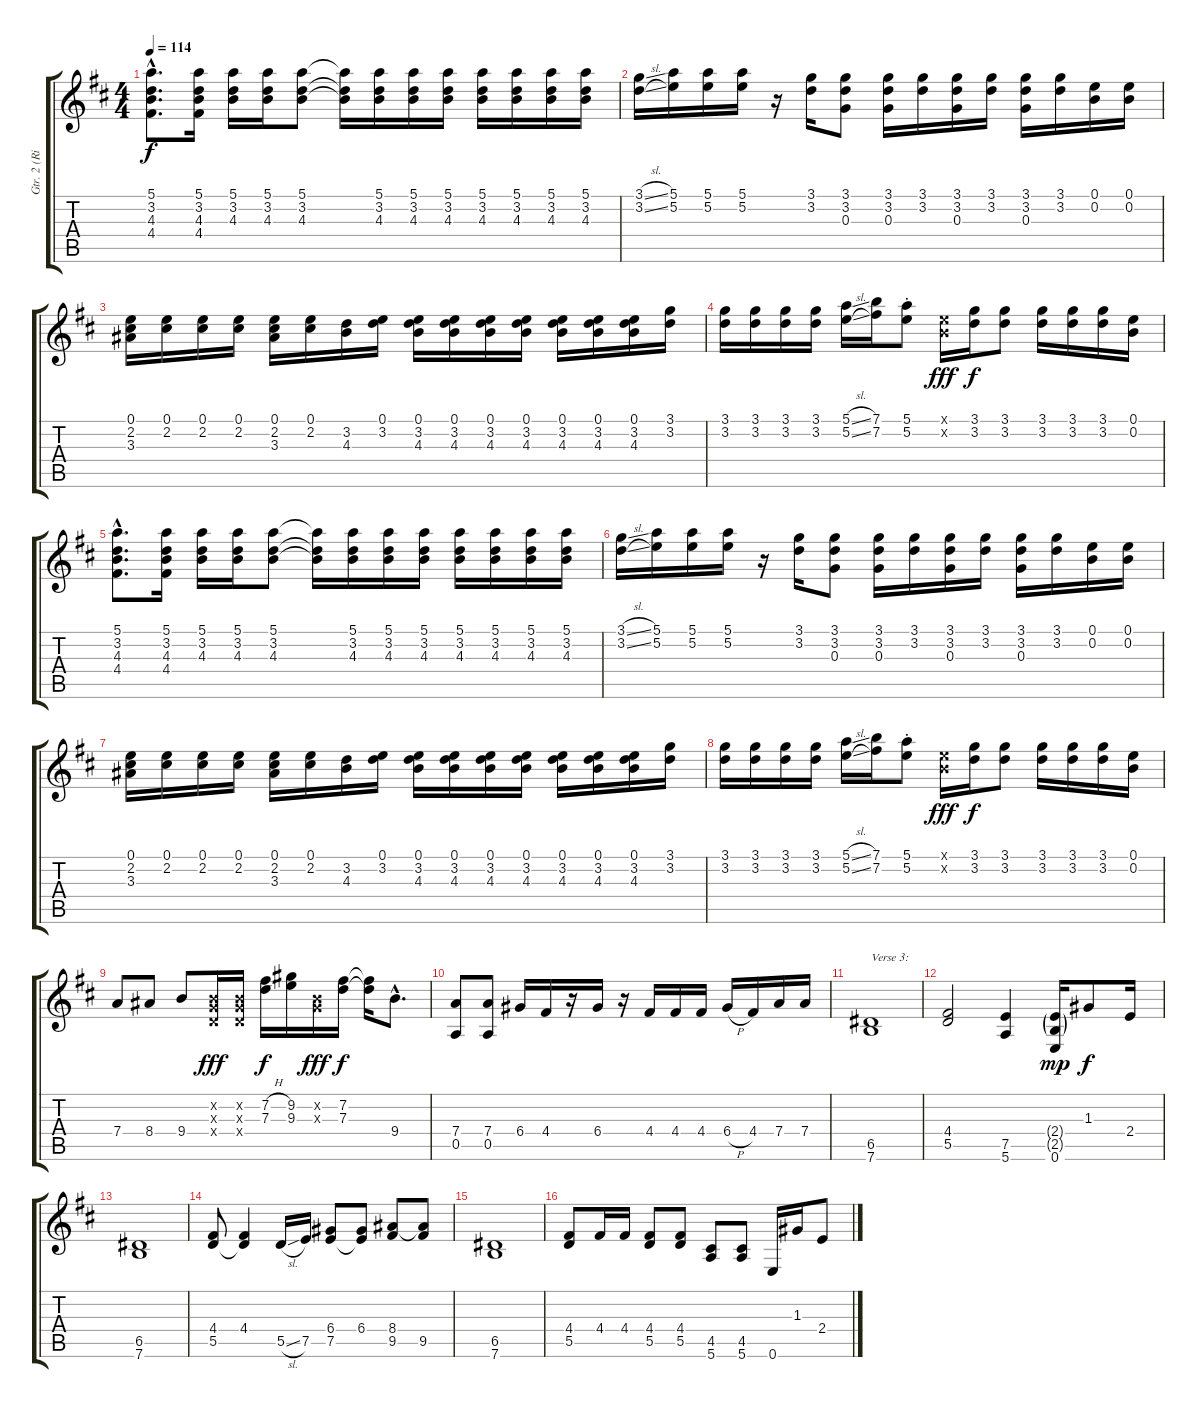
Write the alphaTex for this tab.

\track ("Gtr. 2 (Right Channel)" "Gtr. 2 (Ri") {instrument distortionguitar}
\staff {score tabs}
\tuning (E4 B3 G3 D3 A2 E2) {hide}
\ts (4 4)
\tempo 114
\clef g2
\ks bminor
(5.1{hac} 3.2{hac} 4.3{hac} 4.4{hac}).8{d dy f} (5.1 3.2 4.3 4.4).16 (5.1 3.2 4.3).16 (5.1 3.2 4.3).16 (5.1 3.2 4.3).8 (5.1{t} 3.2{t} 4.3{t}).16 (5.1 3.2 4.3).16 (5.1 3.2 4.3).16 (5.1 3.2 4.3).16 (5.1 3.2 4.3).16 (5.1 3.2 4.3).16 (5.1 3.2 4.3).16 (5.1 3.2 4.3).16 |
(3.1{sl} 3.2{sl}).16 (5.1 5.2).16 (5.1 5.2).16 (5.1 5.2).16 r.16 (3.1 3.2).16 (3.1 3.2 0.3).8 (3.1 3.2 0.3).16 (3.1 3.2).16 (3.1 3.2 0.3).16 (3.1 3.2).16 (3.1 3.2 0.3).16 (3.1 3.2).16 (0.1 0.2).16 (0.1 0.2).16 |
(0.1 2.2 3.3).16 (0.1 2.2).16 (0.1 2.2).16 (0.1 2.2).16 (0.1 2.2 3.3).16 (0.1 2.2).16 (3.2 4.3).16 (0.1 3.2).16 (0.1 3.2 4.3).16 (0.1 3.2 4.3).16 (0.1 3.2 4.3).16 (0.1 3.2 4.3).16 (0.1 3.2 4.3).16 (0.1 3.2 4.3).16 (0.1 3.2 4.3).16 (3.1 3.2).16 |
(3.1 3.2).16 (3.1 3.2).16 (3.1 3.2).16 (3.1 3.2).16 (5.1{sl} 5.2{sl}).16 (7.1 7.2).16 (5.1{st} 5.2{st}).8 (0.1{x} 0.2{x}).16{dy fff} (3.1 3.2).16{dy f} (3.1 3.2).8 (3.1 3.2).16 (3.1 3.2).16 (3.1 3.2).16 (0.1 0.2).16 |
(5.1{hac} 3.2{hac} 4.3{hac} 4.4{hac}).8{d} (5.1 3.2 4.3 4.4).16 (5.1 3.2 4.3).16 (5.1 3.2 4.3).16 (5.1 3.2 4.3).8 (5.1{t} 3.2{t} 4.3{t}).16 (5.1 3.2 4.3).16 (5.1 3.2 4.3).16 (5.1 3.2 4.3).16 (5.1 3.2 4.3).16 (5.1 3.2 4.3).16 (5.1 3.2 4.3).16 (5.1 3.2 4.3).16 |
(3.1{sl} 3.2{sl}).16 (5.1 5.2).16 (5.1 5.2).16 (5.1 5.2).16 r.16 (3.1 3.2).16 (3.1 3.2 0.3).8 (3.1 3.2 0.3).16 (3.1 3.2).16 (3.1 3.2 0.3).16 (3.1 3.2).16 (3.1 3.2 0.3).16 (3.1 3.2).16 (0.1 0.2).16 (0.1 0.2).16 |
(0.1 2.2 3.3).16 (0.1 2.2).16 (0.1 2.2).16 (0.1 2.2).16 (0.1 2.2 3.3).16 (0.1 2.2).16 (3.2 4.3).16 (0.1 3.2).16 (0.1 3.2 4.3).16 (0.1 3.2 4.3).16 (0.1 3.2 4.3).16 (0.1 3.2 4.3).16 (0.1 3.2 4.3).16 (0.1 3.2 4.3).16 (0.1 3.2 4.3).16 (3.1 3.2).16 |
(3.1 3.2).16 (3.1 3.2).16 (3.1 3.2).16 (3.1 3.2).16 (5.1{sl} 5.2{sl}).16 (7.1 7.2).16 (5.1{st} 5.2{st}).8 (0.1{x} 0.2{x}).16{dy fff} (3.1 3.2).16{dy f} (3.1 3.2).8 (3.1 3.2).16 (3.1 3.2).16 (3.1 3.2).16 (0.1 0.2).16 |
7.4.8 8.4.8 9.4.8 (0.2{x} 0.3{x} 0.4{x}).16{dy fff} (0.2{x} 0.3{x} 0.4{x}).16 (7.2{h} 7.3{h}).16{dy f} (9.2 9.3).16 (0.2{x} 0.3{x}).16{dy fff} (7.2 7.3).16{dy f} (7.2{t} 7.3{t}).16 9.4{hac}.8{d} |
(7.4 0.5).8 (7.4 0.5).8 6.4.16 4.4.16 r.16 6.4.16 r.16 4.4.16 4.4.16 4.4.16 6.4{h}.16 4.4.16 7.4.16 7.4.16 |
(6.5 7.6).1{txt "Verse 3:"} |
(4.4 5.5).2 (7.5 5.6).4 (2.4{g} 2.5{g} 0.6).16{dy mp} 1.3.8{dy f} 2.4.16 |
(6.5 7.6).1 |
(4.4 5.5).8 (4.4 5.5{t}).4 5.5{sl}.16 7.5.16 (6.4 7.5).8 (6.4 7.5{t}).8 (8.4 9.5).8 (8.4{t} 9.5).8 |
(6.5 7.6).1 |
(4.4 5.5).8 4.4.16 4.4.16 (4.4 5.5).8 (4.4 5.5).8 (4.5 5.6).8 (4.5 5.6).8 0.6.16 1.3.16 2.4.8
